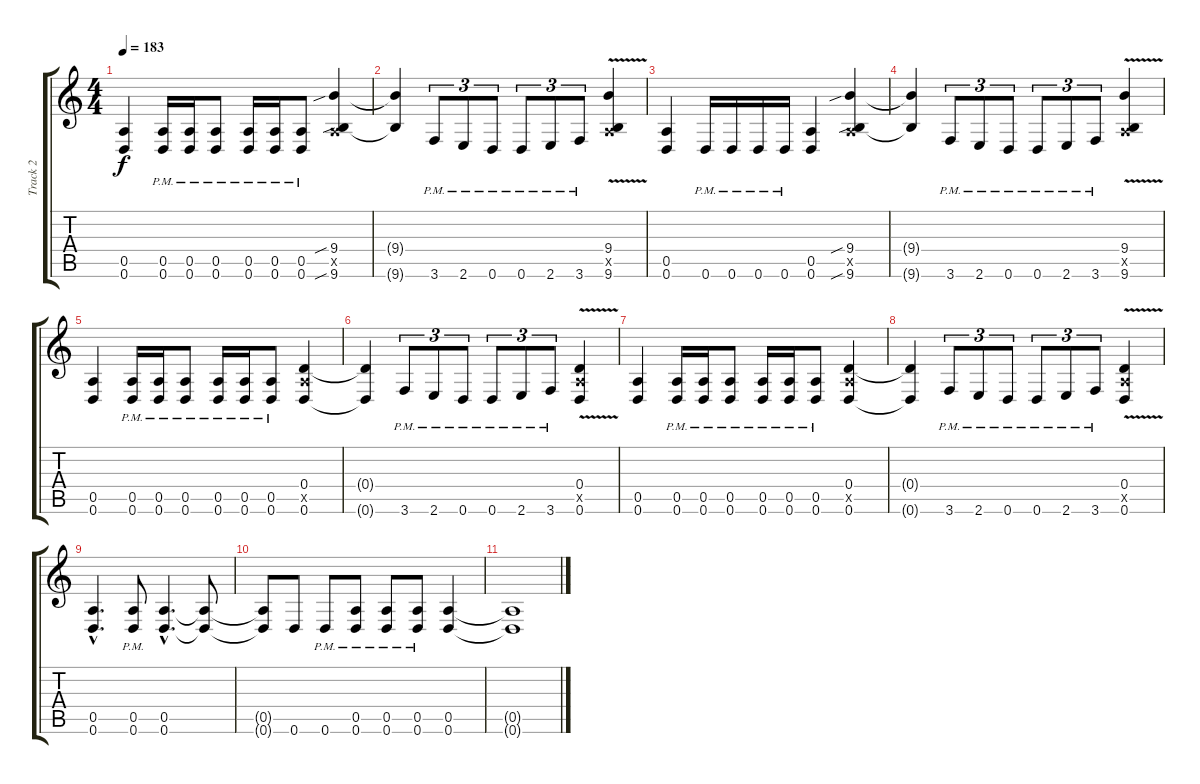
\track ("Track 2" "Track 2") {instrument distortionguitar}
\staff {score tabs}
\tuning (E4 B3 G3 D3 A2 D2) {hide}
\ts (4 4)
\tempo 183
\clef g2
\ks c
(0.5 0.6).4{dy f} (0.5{pm} 0.6{pm}).16 (0.5{pm} 0.6{pm}).16 (0.5{pm} 0.6{pm}).8 (0.5{pm} 0.6{pm}).16 (0.5{pm} 0.6{pm}).16 (0.5{pm} 0.6{pm}).8 (9.4{sib} 0.5{x} 9.6{sib}).4 |
(9.4{t} 9.6{t}).4 3.6{pm}.8{tu (3 2)} 2.6{pm}.8{tu (3 2)} 0.6{pm}.8{tu (3 2)} 0.6{pm}.8{tu (3 2)} 2.6{pm}.8{tu (3 2)} 3.6{pm}.8{tu (3 2)} (9.4{v} 0.5{x} 9.6{v}).4 |
(0.5 0.6).4 0.6{pm}.16 0.6{pm}.16 0.6{pm}.16 0.6{pm}.16 (0.5 0.6).4 (9.4{sib} 0.5{x} 9.6{sib}).4 |
(9.4{t} 9.6{t}).4 3.6{pm}.8{tu (3 2)} 2.6{pm}.8{tu (3 2)} 0.6{pm}.8{tu (3 2)} 0.6{pm}.8{tu (3 2)} 2.6{pm}.8{tu (3 2)} 3.6{pm}.8{tu (3 2)} (9.4{v} 0.5{x} 9.6{v}).4 |
(0.5 0.6).4 (0.5{pm} 0.6{pm}).16 (0.5{pm} 0.6{pm}).16 (0.5{pm} 0.6{pm}).8 (0.5{pm} 0.6{pm}).16 (0.5{pm} 0.6{pm}).16 (0.5{pm} 0.6{pm}).8 (0.4 0.5{x} 0.6).4 |
(0.4{t} 0.6{t}).4 3.6{pm}.8{tu (3 2)} 2.6{pm}.8{tu (3 2)} 0.6{pm}.8{tu (3 2)} 0.6{pm}.8{tu (3 2)} 2.6{pm}.8{tu (3 2)} 3.6{pm}.8{tu (3 2)} (0.4{v} 0.5{x} 0.6{v}).4 |
(0.5 0.6).4 (0.5{pm} 0.6{pm}).16 (0.5{pm} 0.6{pm}).16 (0.5{pm} 0.6{pm}).8 (0.5{pm} 0.6{pm}).16 (0.5{pm} 0.6{pm}).16 (0.5{pm} 0.6{pm}).8 (0.4 0.5{x} 0.6).4 |
(0.4{t} 0.6{t}).4 3.6{pm}.8{tu (3 2)} 2.6{pm}.8{tu (3 2)} 0.6{pm}.8{tu (3 2)} 0.6{pm}.8{tu (3 2)} 2.6{pm}.8{tu (3 2)} 3.6{pm}.8{tu (3 2)} (0.4{v} 0.5{x} 0.6{v}).4 |
(0.5{hac} 0.6{hac}).4{d} (0.5{pm} 0.6{pm}).8 (0.5{hac} 0.6{hac}).4{d} (0.5{t} 0.6{t}).8 |
(0.5{t} 0.6{t}).8 0.6.8 0.6{pm}.8 (0.5{pm} 0.6{pm}).8 (0.5{pm} 0.6{pm}).8 (0.5{pm} 0.6{pm}).8 (0.5 0.6).4 |
(0.5{t} 0.6{t}).1
